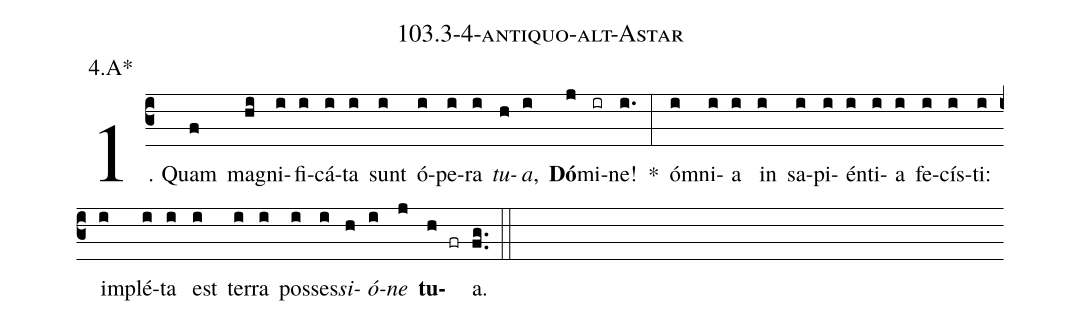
name: 103.3-4-antiquo-alt-Astar;
annotation: 4.A*;
%%
(c3)1. Quam(f) ma(hi)gni(i)fi(i)cá(i)ta(i) sunt(i) ó(i)pe(i)ra(i) <i>tu</i>(h)<i>a</i>,(i) <b>Dó</b>(j)mi(ir)ne!(i.) *(:) óm(i)ni(i)a(i) in(i) sa(i)pi(i)én(i)ti(i)a(i) fe(i)cís(i)ti:(i) im(i)plé(i)ta(i) est(i) ter(i)ra(i) pos(i)ses(i)<i>si</i>(h)<i>ó</i>(i)<i>ne</i>(j) <b>tu</b>(h fr)a.(fg..) (::)


%E(i) u(h) o(i) u(j) a(h) e.(fg..) (::)
